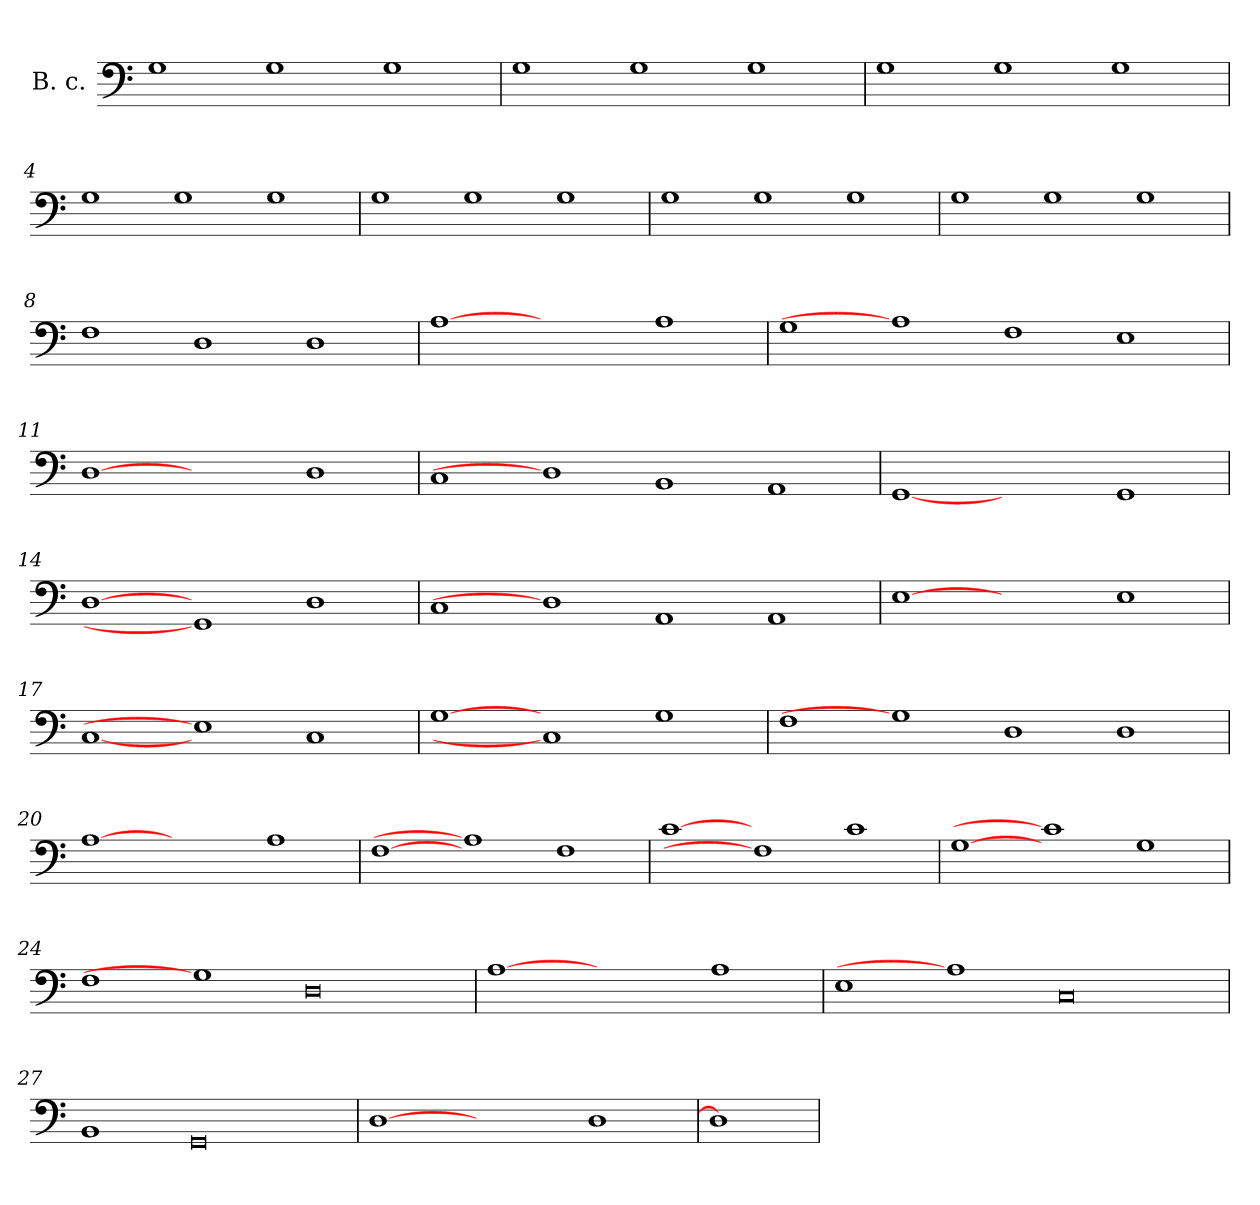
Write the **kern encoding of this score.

**kern
*part1
*staff1
*I"B. c.
!!LO:PB:g=z
*stria5
*clefF4
*k[]
*C:
=1
1G
1G
1G
=2
1G
1G
1G
=3
1G
1G
1G
=4
1G
1G
1G
!!LO:LB:g=z
=5
1G
1G
1G
=6
1G
1G
1G
=7
1G
1G
1G
=8
1F
1D
1D
=9
[1A
1ryy
1A
!!LO:LB:g=z
=10
1G
1A]
1F
1E
=11
[1D
1ryy
1D
=12
1C
1D]
1BB
1AA
=13
[1GG
1ryy
1GG
=14
[1D
1GG]
1D
=15
1C
1D]
1AA
1AA
!!LO:LB:g=z
=16
[1E
1ryy
1E
=17
[1C
1E]
1C
=18
[1G
1C]
1G
=19
1F
1G]
1D
1D
=20
[1A
1ryy
1A
=21
[1F
1A]
1F
!!LO:LB:g=z
=22
[1c
1F]
1c
=23
[1G
1c]
1G
=24
1F
1G]
0D
=25
[1A
1ryy
1A
=26
1E
1A]
0C
=27
1BB
0GG
!!LO:LB:g=z
=28
[1D
1ryy
1D
=29
1D]
=
*-
